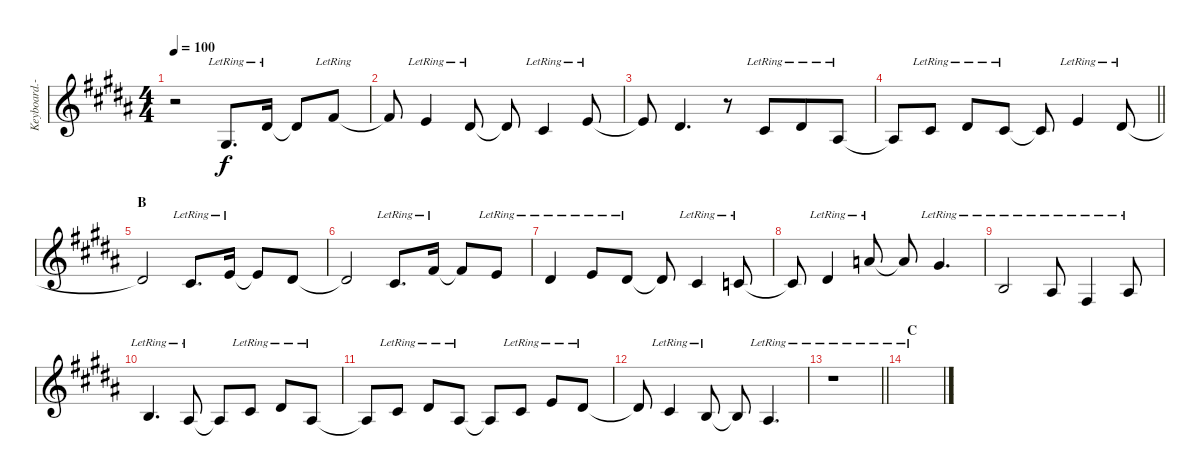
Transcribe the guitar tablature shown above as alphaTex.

\track ("Keyboard.-I" "Keyboard.-") {instrument electricgrandpiano}
\staff {score}
\tuning (E4 B3 G3 D3 A2 E2 B1) {hide}
\ts (4 4)
\tempo 100
\clef g2
\ks b
r.2{dy f} 1.3{lr}.8{d} 4.2{lr}.16 4.2{t}.8 2.1{lr}.8 |
2.1{t}.8 0.1{lr}.4 4.2{lr}.8 4.2{t}.8 2.2{lr}.4 0.1{lr}.8 |
0.1{t}.8 4.2.4{d} r.8 2.2{lr}.8{beam merge} 4.2{lr}.8 3.3{lr}.8 |
\barLineRight lightlight
3.3{t}.8 2.2{lr}.8 4.2{lr}.8 2.2{lr}.8 2.2{t}.8 0.1{lr}.4 4.2{lr}.8 |
\section ("" "B")
4.2{t}.2 2.2{lr}.8{d} 0.1{lr}.16 0.1{t}.8 4.2.8 |
4.2{t}.2 2.2{lr}.8{d} 2.1{lr}.16 2.1{t}.8 0.1{lr}.8 |
4.2{lr}.4 0.1{lr}.8 4.2{lr}.8 4.2{t}.8 2.2{lr}.4 1.2{lr}.8 |
1.2{t}.8 4.2{lr}.4 5.1{lr}.8 5.1{t}.8 4.1{lr}.4{d} |
0.2{lr}.2 3.3{lr}.8 4.4{lr}.4 3.3{lr}.8 |
0.2{lr}.4{d} 3.3{lr}.8 3.3{t}.8 2.2{lr}.8 4.2{lr}.8 3.3{lr}.8 |
3.3{t}.8 2.2{lr}.8 4.2{lr}.8 3.3{lr}.8 3.3{t}.8 2.2{lr}.8 0.1{lr}.8 4.2{lr}.8 |
4.2{t}.8 2.2{lr}.4 0.2{lr}.8 0.2{t}.8 3.3{lr}.4{d} |
\barLineRight lightlight
r.1 |
\section ("" "C")
